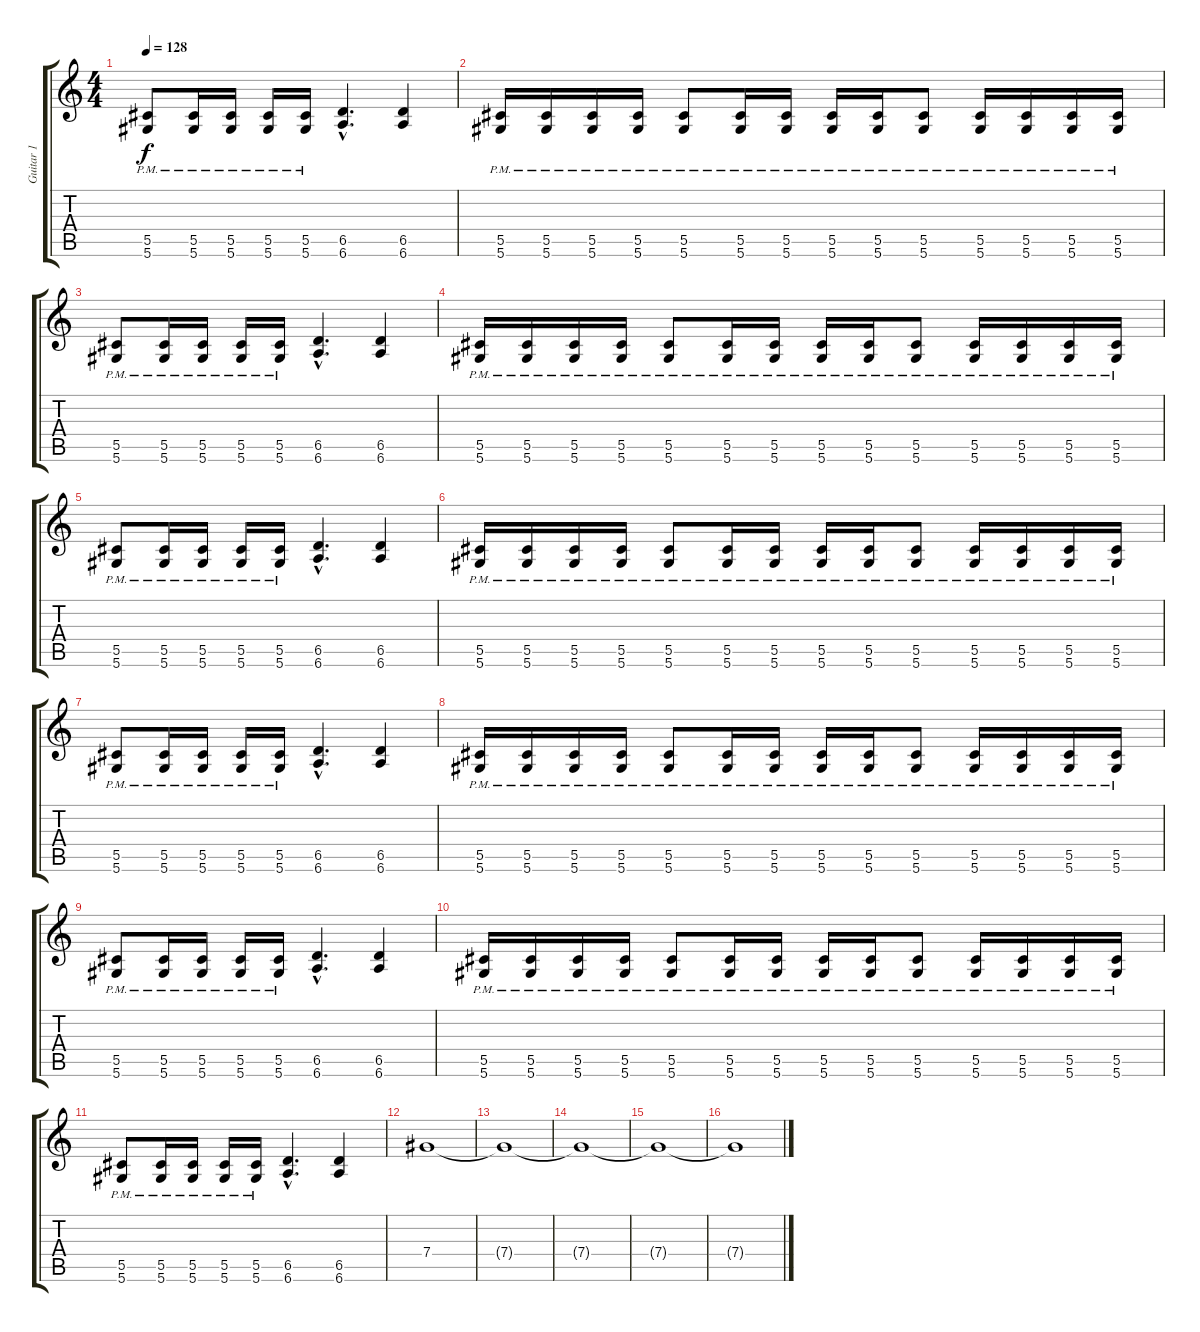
\track ("Guitar 1" "Guitar 1") {instrument acousticguitarsteel}
\staff {score tabs}
\tuning (Eb4 Bb3 Gb3 Db3 Ab2 Eb2) {hide}
\ts (4 4)
\tempo 128
\clef g2
\ks c
(5.5{pm} 5.6{pm}).8{dy f} (5.5{pm} 5.6{pm}).16 (5.5{pm} 5.6{pm}).16 (5.5{pm} 5.6{pm}).16 (5.5{pm} 5.6{pm}).16 (6.5{hac} 6.6{hac}).4{d} (6.5 6.6).4 |
(5.5{pm} 5.6{pm}).16 (5.5{pm} 5.6{pm}).16 (5.5{pm} 5.6{pm}).16 (5.5{pm} 5.6{pm}).16 (5.5{pm} 5.6{pm}).8 (5.5{pm} 5.6{pm}).16 (5.5{pm} 5.6{pm}).16 (5.5{pm} 5.6{pm}).16 (5.5{pm} 5.6{pm}).16 (5.5{pm} 5.6{pm}).8 (5.5{pm} 5.6{pm}).16 (5.5{pm} 5.6{pm}).16 (5.5{pm} 5.6{pm}).16 (5.5{pm} 5.6{pm}).16 |
(5.5{pm} 5.6{pm}).8 (5.5{pm} 5.6{pm}).16 (5.5{pm} 5.6{pm}).16 (5.5{pm} 5.6{pm}).16 (5.5{pm} 5.6{pm}).16 (6.5{hac} 6.6{hac}).4{d} (6.5 6.6).4 |
(5.5{pm} 5.6{pm}).16 (5.5{pm} 5.6{pm}).16 (5.5{pm} 5.6{pm}).16 (5.5{pm} 5.6{pm}).16 (5.5{pm} 5.6{pm}).8 (5.5{pm} 5.6{pm}).16 (5.5{pm} 5.6{pm}).16 (5.5{pm} 5.6{pm}).16 (5.5{pm} 5.6{pm}).16 (5.5{pm} 5.6{pm}).8 (5.5{pm} 5.6{pm}).16 (5.5{pm} 5.6{pm}).16 (5.5{pm} 5.6{pm}).16 (5.5{pm} 5.6{pm}).16 |
(5.5{pm} 5.6{pm}).8 (5.5{pm} 5.6{pm}).16 (5.5{pm} 5.6{pm}).16 (5.5{pm} 5.6{pm}).16 (5.5{pm} 5.6{pm}).16 (6.5{hac} 6.6{hac}).4{d} (6.5 6.6).4 |
(5.5{pm} 5.6{pm}).16 (5.5{pm} 5.6{pm}).16 (5.5{pm} 5.6{pm}).16 (5.5{pm} 5.6{pm}).16 (5.5{pm} 5.6{pm}).8 (5.5{pm} 5.6{pm}).16 (5.5{pm} 5.6{pm}).16 (5.5{pm} 5.6{pm}).16 (5.5{pm} 5.6{pm}).16 (5.5{pm} 5.6{pm}).8 (5.5{pm} 5.6{pm}).16 (5.5{pm} 5.6{pm}).16 (5.5{pm} 5.6{pm}).16 (5.5{pm} 5.6{pm}).16 |
(5.5{pm} 5.6{pm}).8 (5.5{pm} 5.6{pm}).16 (5.5{pm} 5.6{pm}).16 (5.5{pm} 5.6{pm}).16 (5.5{pm} 5.6{pm}).16 (6.5{hac} 6.6{hac}).4{d} (6.5 6.6).4 |
(5.5{pm} 5.6{pm}).16 (5.5{pm} 5.6{pm}).16 (5.5{pm} 5.6{pm}).16 (5.5{pm} 5.6{pm}).16 (5.5{pm} 5.6{pm}).8 (5.5{pm} 5.6{pm}).16 (5.5{pm} 5.6{pm}).16 (5.5{pm} 5.6{pm}).16 (5.5{pm} 5.6{pm}).16 (5.5{pm} 5.6{pm}).8 (5.5{pm} 5.6{pm}).16 (5.5{pm} 5.6{pm}).16 (5.5{pm} 5.6{pm}).16 (5.5{pm} 5.6{pm}).16 |
(5.5{pm} 5.6{pm}).8 (5.5{pm} 5.6{pm}).16 (5.5{pm} 5.6{pm}).16 (5.5{pm} 5.6{pm}).16 (5.5{pm} 5.6{pm}).16 (6.5{hac} 6.6{hac}).4{d} (6.5 6.6).4 |
(5.5{pm} 5.6{pm}).16 (5.5{pm} 5.6{pm}).16 (5.5{pm} 5.6{pm}).16 (5.5{pm} 5.6{pm}).16 (5.5{pm} 5.6{pm}).8 (5.5{pm} 5.6{pm}).16 (5.5{pm} 5.6{pm}).16 (5.5{pm} 5.6{pm}).16 (5.5{pm} 5.6{pm}).16 (5.5{pm} 5.6{pm}).8 (5.5{pm} 5.6{pm}).16 (5.5{pm} 5.6{pm}).16 (5.5{pm} 5.6{pm}).16 (5.5{pm} 5.6{pm}).16 |
(5.5{pm} 5.6{pm}).8 (5.5{pm} 5.6{pm}).16 (5.5{pm} 5.6{pm}).16 (5.5{pm} 5.6{pm}).16 (5.5{pm} 5.6{pm}).16 (6.5{hac} 6.6{hac}).4{d} (6.5 6.6).4 |
7.4.1{volume 10 balance 8 instrument violin} |
7.4{t}.1 |
7.4{t}.1 |
7.4{t}.1 |
7.4{t}.1
